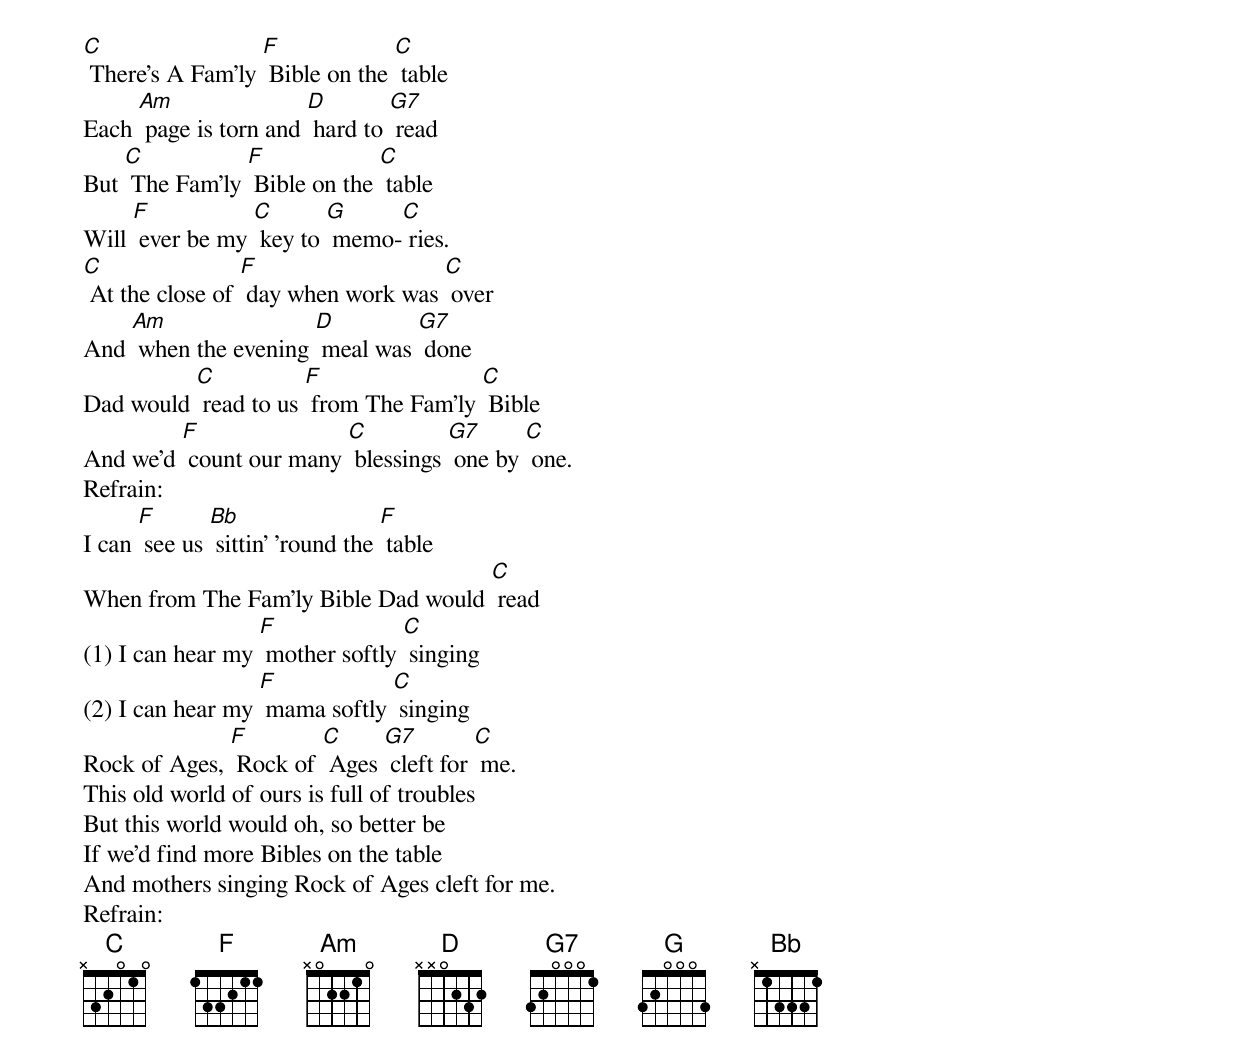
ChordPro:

[C] There's A Fam'ly [F] Bible on the [C] table
Each [Am] page is torn and [D] hard to [G7] read
But [C] The Fam'ly [F] Bible on the [C] table
Will [F] ever be my [C] key to [G] memo-[C] ries.
[C] At the close of [F] day when work was [C] over
And [Am] when the evening [D] meal was [G7] done
Dad would [C] read to us [F] from The Fam'ly [C] Bible
And we'd [F] count our many [C] blessings [G7] one by [C] one.
Refrain:
I can [F] see us [Bb] sittin' 'round the [F] table
When from The Fam'ly Bible Dad would [C] read
(1) I can hear my [F] mother softly [C] singing
(2) I can hear my [F] mama softly [C] singing
Rock of Ages, [F] Rock of [C] Ages [G7] cleft for [C] me.
This old world of ours is full of troubles
But this world would oh, so better be
If we'd find more Bibles on the table
And mothers singing Rock of Ages cleft for me.
Refrain:
